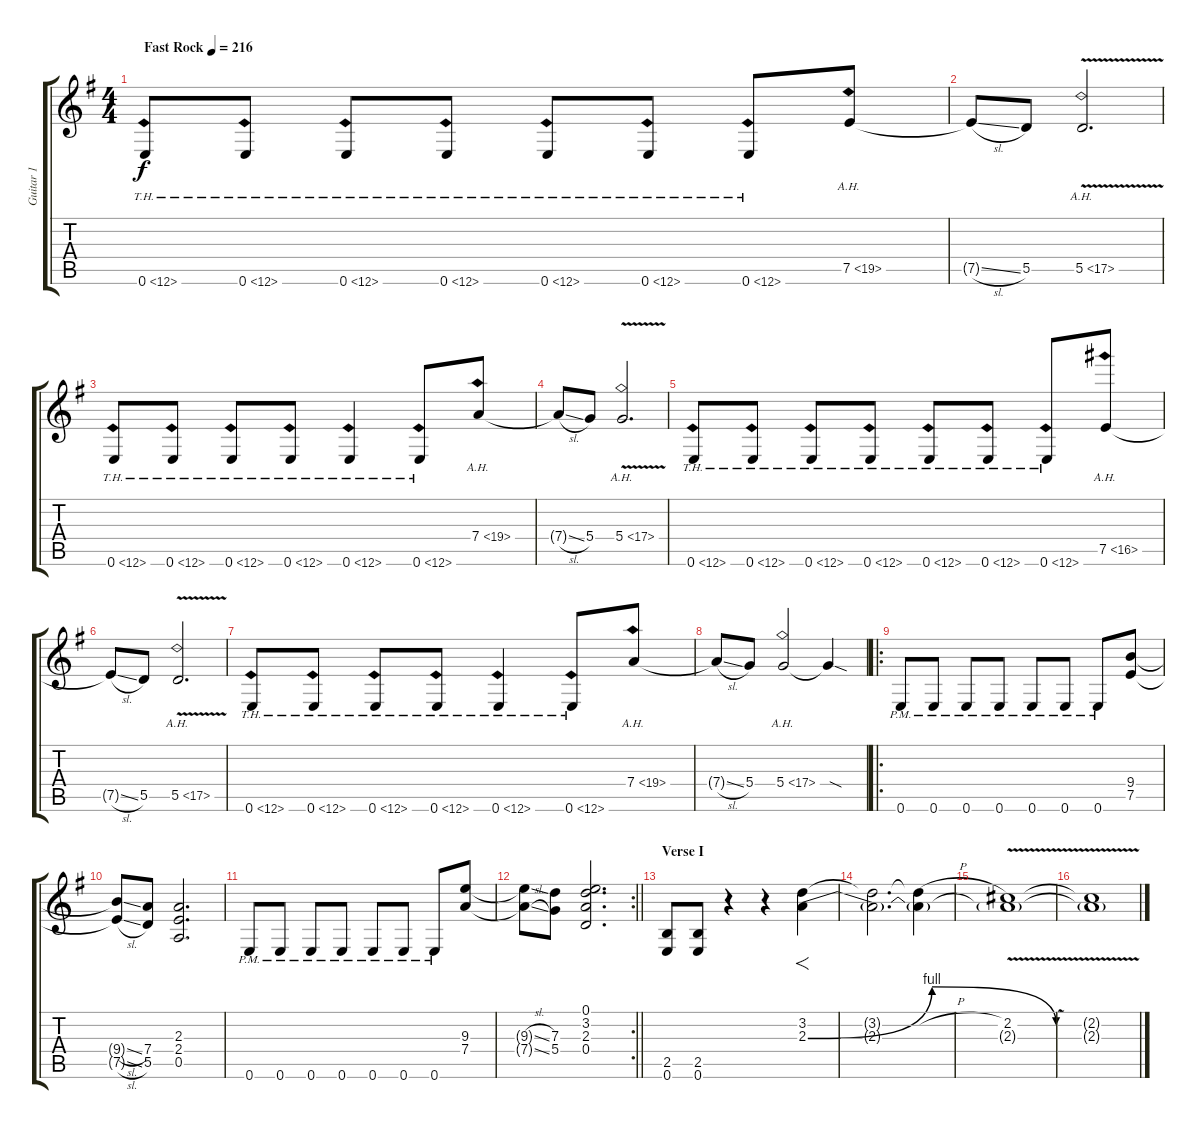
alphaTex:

\track ("Guitar 1" "Guitar 1") {instrument distortionguitar}
\staff {score tabs}
\tuning (E4 B3 G3 D3 A2 E2) {hide}
\ts (4 4)
\tempo (216 "Fast Rock")
\clef g2
\ks g
0.6{th 12}.8{dy f instrument distortionguitar} 0.6{th 12}.8 0.6{th 12}.8 0.6{th 12}.8 0.6{th 12}.8 0.6{th 12}.8 0.6{th 12}.8 7.5{ah 12}.8 |
7.5{sl t}.8 5.5.8 5.5{ah 12 v}.2{d} |
0.6{th 12}.8 0.6{th 12}.8 0.6{th 12}.8 0.6{th 12}.8 0.6{th 12}.4 0.6{th 12}.8 7.4{ah 12}.8 |
7.4{sl t}.8 5.4.8 5.4{ah 12 v}.2{d} |
0.6{th 12}.8 0.6{th 12}.8 0.6{th 12}.8 0.6{th 12}.8 0.6{th 12}.8 0.6{th 12}.8 0.6{th 12}.8 7.5{ah 9}.8 |
7.5{sl t}.8 5.5.8 5.5{ah 12 v}.2{d} |
0.6{th 12}.8 0.6{th 12}.8 0.6{th 12}.8 0.6{th 12}.8 0.6{th 12}.4 0.6{th 12}.8 7.4{ah 12}.8 |
7.4{sl t}.8 5.4.8 5.4{ah 12}.2 5.4{sod t}.4 |
\ro
0.6{pm}.8 0.6{pm}.8 0.6{pm}.8 0.6{pm}.8 0.6{pm}.8 0.6{pm}.8 0.6{pm}.8 (9.4 7.5).8 |
(9.4{sl t} 7.5{sl t}).8 (7.4 5.5).8 (2.3 2.4 0.5).2{d} |
0.6{pm}.8 0.6{pm}.8 0.6{pm}.8 0.6{pm}.8 0.6{pm}.8 0.6{pm}.8 0.6{pm}.8 (9.3 7.4).8 |
\rc 2
\barLineRight lightlight
(9.3{sl t} 7.4{sl t}).8 (7.3 5.4).8 (0.1 3.2 2.3 0.4).2{d} |
\section ("" "Verse I")
(2.5 0.6).8 (2.5 0.6).8 r.4 r.4 (3.2 2.3{be (bendrelease 0 0 10 4 49 4 60 0)}).4{f} |
(3.2{t} 2.3{t}).2{d} (3.2{h t} 2.3{t}).4 |
(2.2{v} 2.3{v t}).1 |
(2.2{t} 2.3{t}).1
